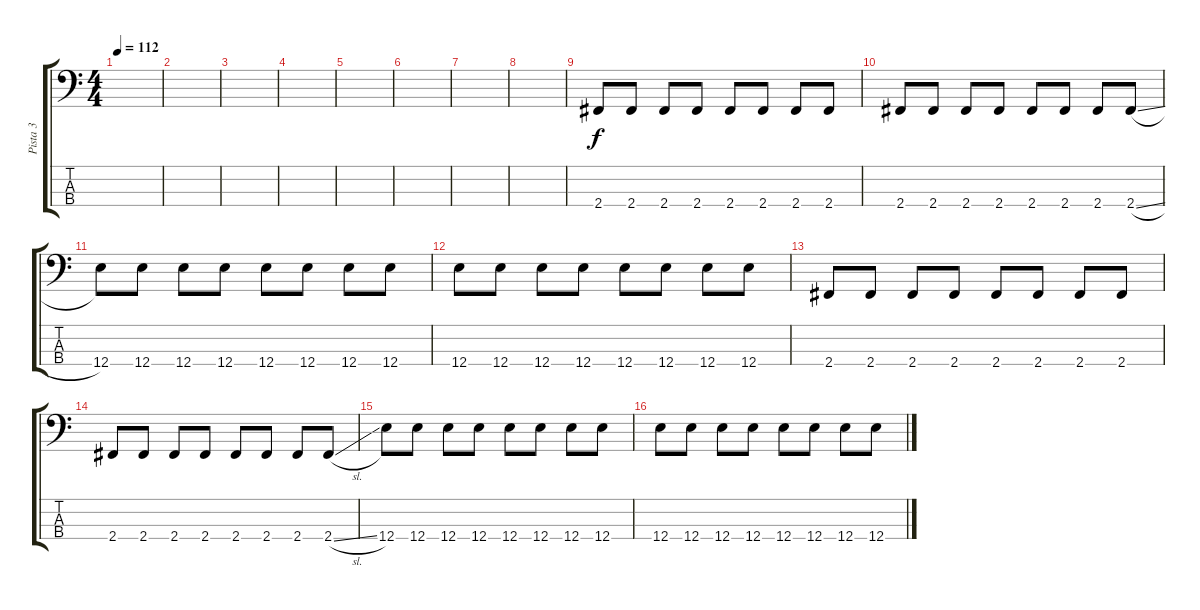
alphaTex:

\track ("Pista 3" "Pista 3") {instrument electricbasspick}
\staff {score tabs}
\tuning (G2 D2 A1 E1) {hide}
\ts (4 4)
\tempo 112
\clef f4
\ks c
|
|
|
|
|
|
|
|
2.4.8 2.4.8 2.4.8 2.4.8 2.4.8 2.4.8 2.4.8 2.4.8 |
2.4.8 2.4.8 2.4.8 2.4.8 2.4.8 2.4.8 2.4.8 2.4{sl}.8 |
12.4.8 12.4.8 12.4.8 12.4.8 12.4.8 12.4.8 12.4.8 12.4.8 |
12.4.8 12.4.8 12.4.8 12.4.8 12.4.8 12.4.8 12.4.8 12.4.8 |
2.4.8 2.4.8 2.4.8 2.4.8 2.4.8 2.4.8 2.4.8 2.4.8 |
2.4.8 2.4.8 2.4.8 2.4.8 2.4.8 2.4.8 2.4.8 2.4{sl}.8 |
12.4.8 12.4.8 12.4.8 12.4.8 12.4.8 12.4.8 12.4.8 12.4.8 |
12.4.8 12.4.8 12.4.8 12.4.8 12.4.8 12.4.8 12.4.8 12.4.8
